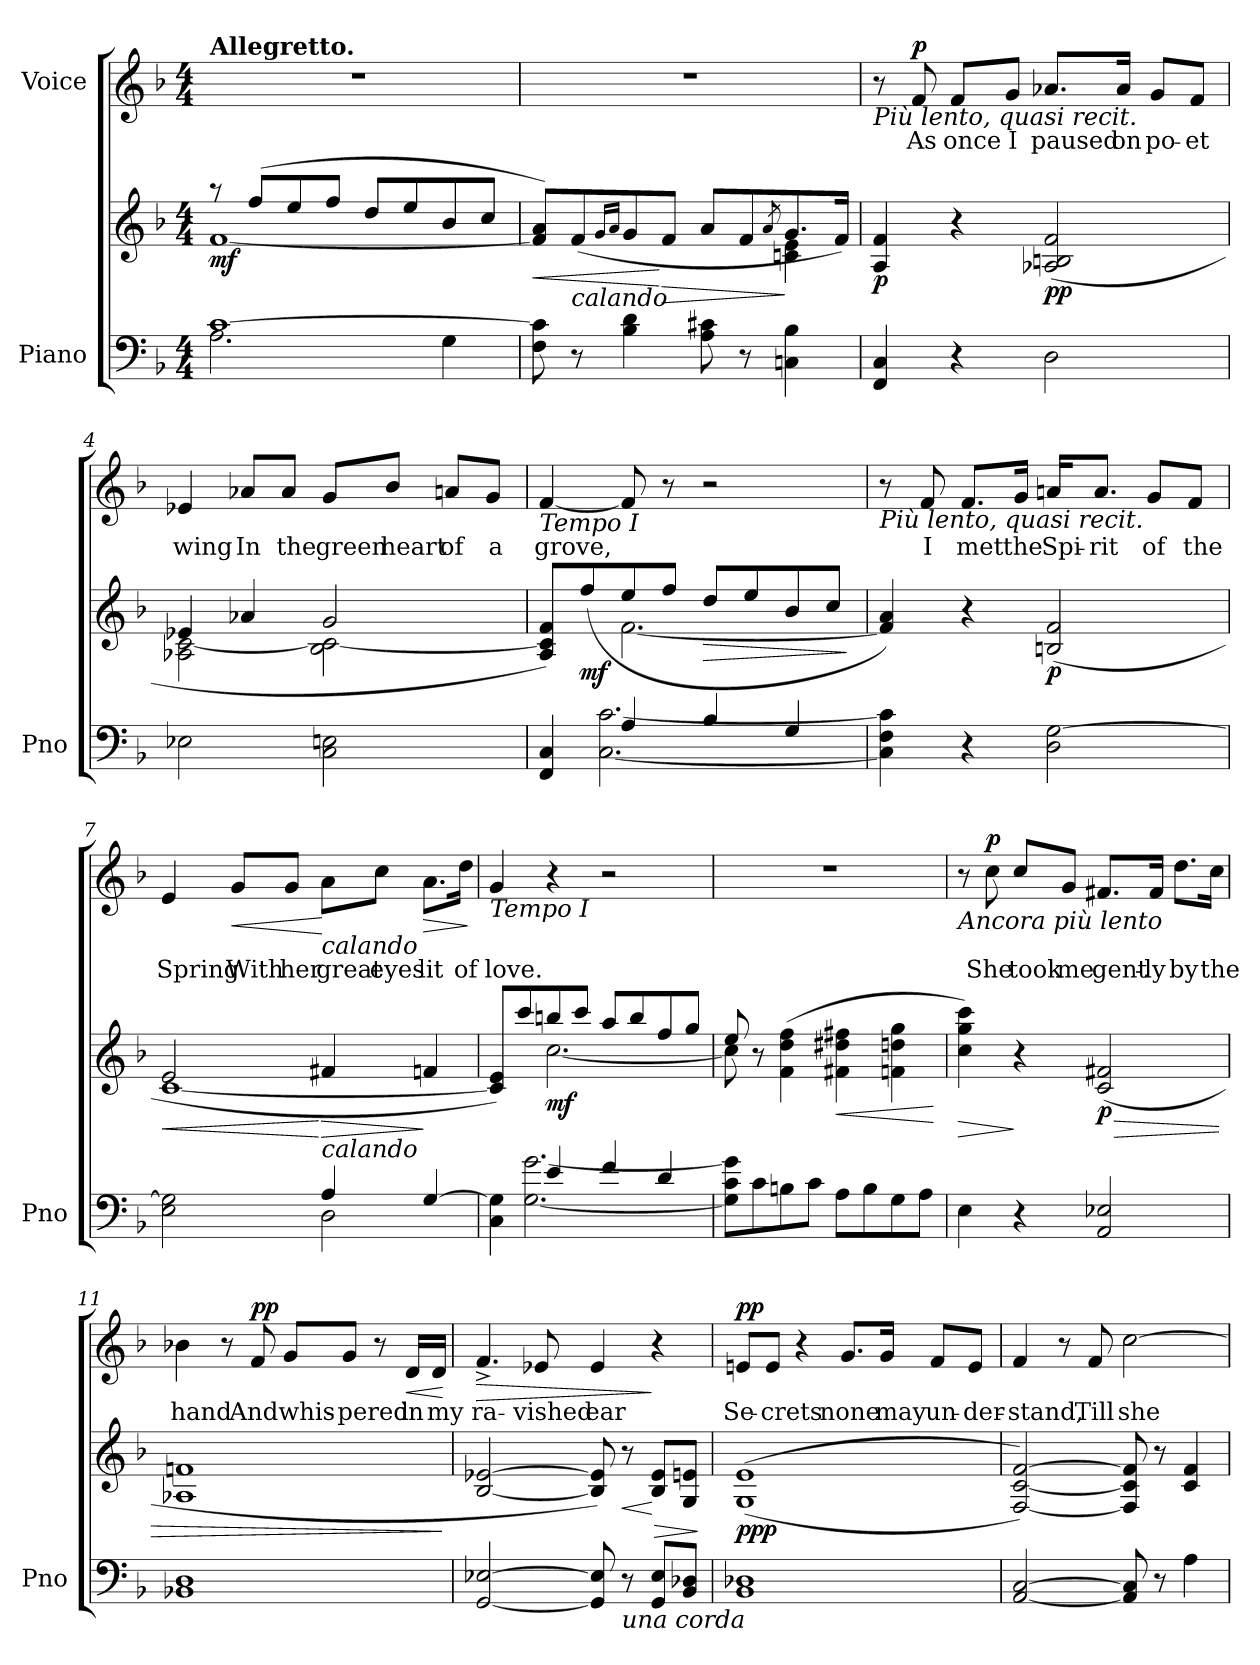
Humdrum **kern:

**kern	**kern	**dynam	**kern	**text	**dynam
*part2	*part2	*part2	*part1	*part1	*part1
*staff3	*staff2	*staff2/3	*staff1	*staff1	*staff1
*I"Piano	*	*	*I"Voice	*	*
*I'Pno	*	*	*	*	*
*clefF4	*clefG2	*	*clefG2	*	*
*k[b-]	*k[b-]	*	*k[b-]	*	*
*M4/4	*M4/4	*	*M4/4	*	*
*MM92	*MM92	*	*MM92	*	*
=1	=1	=1	=1	=1	=1
*^	*^	*	*	*	*
!	!	!	!	!	!LO:TX:a:B:t=Allegretto.	!	!
!	!	!	!	!LO:DY:b	!	!	!
[1c	2.A\	8r	[1f	mf	1r	.	.
.	.	(8ff/L	.	.	.	.	.
.	.	8ee/	.	.	.	.	.
.	.	8ff/J	.	.	.	.	.
.	.	8dd/L	.	.	.	.	.
.	.	8ee/	.	.	.	.	.
.	4G\	8b-/	.	.	.	.	.
.	.	8cc/J	.	.	.	.	.
*v	*v	*	*	*	*	*	*
=2	=2	=2	=2	=2	=2	=2
!	!	!	!LO:HP:b	!	!	!
8F\ 8c\]	8f/] 8a/L)	2ryy	<	1r	.	.
!	!LO:TX:b:i:t=calando	!	!	!	!	!
8r	(8f/	.	.	.	.	.
.	16qg/LL	.	.	.	.	.
.	16qa/JJ	.	.	.	.	.
4B-\ 4d\	8g/	.	.	.	.	.
!	!	!	!LO:HP:n=1:b	!	!	!
.	8f/J	.	[ >	.	.	.
8A\ 8c#X\	8a/L	4ryy	.	.	.	.
8r	8f/	.	.	.	.	.
.	8qa/	.	.	.	.	.
4Cn\ 4B-\	8.g/	4cn\ 4e\	]	.	.	.
.	16f/Jk)	.	.	.	.	.
*	*v	*v	*	*	*	*
=3	=3	=3	=3	=3	=3
*	*	*	*MM63	*	*
!	!	!	!LO:TX:b:i:t=Più lento, quasi recit.	!	!
!	!	!LO:DY:b	!	!	!
4FF/ 4C/	4A/ 4f/	p	8r	.	.
!	!	!	!	!LO:LY:b	!LO:DY:a
.	.	.	8f/	As	p
!	!	!	!	!LO:LY:b	!
4r	4r	.	8f/L	once	.
!	!	!	!	!LO:LY:b	!
.	.	.	8g/J	I	.
!	!	!LO:DY:b	!	!LO:LY:b	!
2D\	(2A-X/ 2Bn/ 2f/	pp	8.a-X/L	paused	.
!	!	!	!	!LO:LY:b	!
.	.	.	16a-/Jk	on	.
!	!	!	!	!LO:LY:b	!
.	.	.	8g/L	po-	.
!	!	!	!	!LO:LY:b	!
.	.	.	8f/J	-et	.
!!LO:LB:g=z
=4	=4	=4	=4	=4	=4
*	*^	*	*	*	*
!	!	!	!	!	!LO:LY:b	!
2E-X\	4e-X/	2A-X\ [>2c\	.	4e-X/	wing	.
!	!	!	!	!	!LO:LY:b	!
.	4a-X/	.	.	8a-X/L	In	.
!	!	!	!	!	!LO:LY:b	!
.	.	.	.	8a-/J	the	.
!	!	!	!	!	!LO:LY:b	!
2C\ 2En\	2g/	2B-\ 2c\_	.	8g/L	green	.
!	!	!	!	!	!LO:LY:b	!
.	.	.	.	8b-/J	heart	.
!	!	!	!	!	!LO:LY:b	!
.	.	.	.	8an/L	of	.
!	!	!	!	!	!LO:LY:b	!
.	.	.	.	8g/J	a	.
=5	=5	=5	=5	=5	=5	=5
*^	*	*	*	*	*	*
!	!	!	!	!	!LO:TX:b:i:t=Tempo I	!	!
!	!	!	!	!	!	!LO:LY:b	!
4FF/ 4C/	4ryy	8A/ 8c/] 8f/L)	4ryy	.	[4f/	grove,	.
!	!	!	!	!LO:DY:b	!	!	!
.	.	(8ff/	.	mf	.	.	.
4A/	[2.C\ [>2.c\	8ee/	[2.f\	.	8f/]	.	.
.	.	8ff/J	.	.	8r	.	.
!	!	!	!	!LO:HP:b	!	!	!
4B-/	.	8dd/L	.	>	2r	.	.
.	.	8ee/	.	.	.	.	.
4G/	.	8b-/	.	.	.	.	.
.	.	8cc/J	.	.	.	.	.
*v	*v	*	*	*	*	*	*
*	*v	*v	*	*	*	*
.	.	]	.	.	.
=6	=6	=6	=6	=6	=6
!	!	!	!LO:TX:b:i:t=Più lento, quasi recit.	!	!
4C\] 4F\ 4c\]	4f/] 4a/)	.	8r	.	.
!	!	!	!	!LO:LY:b	!
.	.	.	8f/	I	.
!	!	!	!	!LO:LY:b	!
4r	4r	.	8.f/L	met	.
!	!	!	!	!LO:LY:b	!
.	.	.	16g/Jk	the	.
!	!	!LO:DY:b	!	!LO:LY:b	!
2D\ [2G\	(2Bn/ 2f/	p	16an/KL	Spi-	.
!	!	!	!	!LO:LY:b	!
.	.	.	8.a/J	-rit	.
!	!	!	!	!LO:LY:b	!
.	.	.	8g/L	of	.
!	!	!	!	!LO:LY:b	!
.	.	.	8f/J	the	.
!!LO:LB:g=z
=7	=7	=7	=7	=7	=7
*^	*	*	*	*	*
!	!	!	!LO:HP:b	!	!LO:LY:b	!
*	*	*^	*	*	*	*
2E\ 2G\]	2ryy	2e/	[1c	<	4e/	Spring	.
!	!	!	!	!	!	!LO:LY:b	!LO:HP:b
.	.	.	.	.	8g/L	With	<
!	!	!	!	!	!	!LO:LY:b	!
.	.	.	.	.	8g/J	her	.
!	!	!	!	!	!LO:TX:b:i:t=calando	!	!
!	!	!LO:TX:b:i:t=calando	!	!	!	!	!
!	!	!	!	!LO:HP:n=1:b	!	!LO:LY:b	!
4A/	2D\	4f#X/	.	[ >	8a\L	great	[
!	!	!	!	!	!	!LO:LY:b	!
.	.	.	.	.	8cc\J	eyes	.
!	!	!	!	!	!	!LO:LY:b	!LO:HP:b
[4G/	.	4fn/	.	]	8.a\L	lit	>
!	!	!	!	!	!	!LO:LY:b	!
.	.	.	.	.	16dd\Jk	of	.
*v	*v	*	*	*	*	*	*
*	*v	*v	*	*	*	*
.	.	.	.	.	]
=8	=8	=8	=8	=8	=8
*^	*^	*	*	*	*
!	!	!	!	!	!LO:TX:b:i:t=Tempo I	!	!
!	!	!	!	!	!	!LO:LY:b	!
4C\ 4G\]	4ryy	8c/] 8e/L)	4ryy	.	4g/	love.	.
.	.	8ccc/	.	.	.	.	.
!	!	!	!	!LO:DY:b	!	!	!
4e/	[2.G\ [>2.g\	8bbn/	[2.cc\	mf	4r	.	.
.	.	8ccc/J	.	.	.	.	.
4f/	.	8aa/L	.	.	2r	.	.
.	.	8bb/	.	.	.	.	.
4d/	.	8ff/	.	.	.	.	.
.	.	8gg/J	.	.	.	.	.
*v	*v	*	*	*	*	*	*
=9	=9	=9	=9	=9	=9	=9
8G\] 8c\ 8g\]L	8ee/	8cc\]	.	1r	.	.
8c\	8r	8ryy	.	.	.	.
8Bn\	(4f\ 4dd\ 4ff\	2.ryy	.	.	.	.
8c\J	.	.	.	.	.	.
!	!	!	!LO:HP:b	!	!	!
8A\L	4f#X\ 4dd#X\ 4ff#X\	.	<	.	.	.
8B\	.	.	.	.	.	.
8G\	4fn\ 4ddn\ 4gg\	.	.	.	.	.
8A\J	.	.	.	.	.	.
*	*v	*v	*	*	*	*
.	.	[	.	.	.
!!LO:PB:g=z
=10	=10	=10	=10	=10	=10
!	!	!	!LO:TX:b:i:t=Ancora più lento	!	!
!	!	!LO:HP:b	!	!	!
4E\	4cc\ 4gg\ 4ccc\)	>	8r	.	.
!	!	!	!	!LO:LY:b	!LO:DY:a
.	.	.	8cc\	She	p
!	!	!	!	!LO:LY:b	!
4r	4r	]	8cc/L	took	.
!	!	!	!	!LO:LY:b	!
.	.	.	8g/J	me	.
!	!	!LO:HP:b	!	!LO:LY:b	!
!	!	!LO:DY:n=1:b	!	!	!
2AA/ 2E-X/	(2c/ 2f#X/	> p	8.f#X/L	gent-	.
!	!	!	!	!LO:LY:b	!
.	.	.	16f#/Jk	-ly	.
!	!	!	!	!LO:LY:b	!
.	.	.	8.dd\L	by	.
!	!	!	!	!LO:LY:b	!
.	.	.	16cc\Jk	the	.
=11	=11	=11	=11	=11	=11
!	!	!	!	!LO:LY:b	!
1BB-X 1D	1A-X 1fn	.	4b-X\	hand	.
.	.	.	8r	.	.
!	!	!	!	!LO:LY:b	!LO:DY:a
.	.	.	8f/	And	pp
!	!	!	!	!LO:LY:b	!
.	.	.	8g/L	whis-	.
!	!	!	!	!LO:LY:b	!
.	.	.	8g/J	-pered	.
.	.	.	8r	.	.
!	!	!	!	!LO:LY:b	!LO:HP:b
.	.	.	16d/LL	in	<
!	!	!	!	!LO:LY:b	!
.	.	.	16d/JJ	my	.
.	.	]	.	.	[
!!LO:LB:g=z
=12	=12	=12	=12	=12	=12
!	!	!	!	!LO:LY:b	!LO:HP:b
[2GG/ [2E-X/	[2B-/ [2e-X/	.	4.f^>/	ra-	>
!	!	!	!	!LO:LY:b	!
.	.	.	8e-X/	-vished	.
!	!	!	!	!LO:LY:b	!
8GG/] 8E-/]	8B-/] 8e-/])	.	4e-/	ear	.
!LO:TX:b:i:t=una corda	!	!	!	!	!
!	!	!LO:HP:b	!	!	!
8r	8r	<	.	.	.
!	!	!LO:HP:n=1:b	!	!	!
8GG/ 8E-/L	8B-/ 8e-/L	[ >	4r	.	]
8BB-/ 8D-X/J	8G/ 8en/J	.	.	.	.
.	.	]	.	.	.
=13	=13	=13	=13	=13	=13
!	!	!LO:DY:b	!	!LO:LY:b	!LO:DY:a
1BB- 1D-X	(>(1G 1e	ppp	8en/L	Se-	pp
!	!	!	!	!LO:LY:b	!
.	.	.	8e/J	-crets	.
.	.	.	4r	.	.
!	!	!	!	!LO:LY:b	!
.	.	.	8.g/L	none	.
!	!	!	!	!LO:LY:b	!
.	.	.	16g/Jk	may	.
!	!	!	!	!LO:LY:b	!
.	.	.	8f/L	un-	.
!	!	!	!	!LO:LY:b	!
.	.	.	8e/J	-der-	.
=14	=14	=14	=14	=14	=14
!	!	!	!	!LO:LY:b	!
[2AA/ [2C/	[2F/ [>2c/ [2f/))	.	4f/	-stand,	.
.	.	.	8r	.	.
!	!	!	!	!LO:LY:b	!
.	.	.	8f/	Till	.
!	!	!	!	!LO:LY:b	!
8AA/] 8C/]	8F/] 8c/] 8f/]	.	[2cc\	she	.
8r	8r	.	.	.	.
4A\	4c/ 4f/	.	.	.	.
=	=	=	=	=	=
*-	*-	*-	*-	*-	*-
